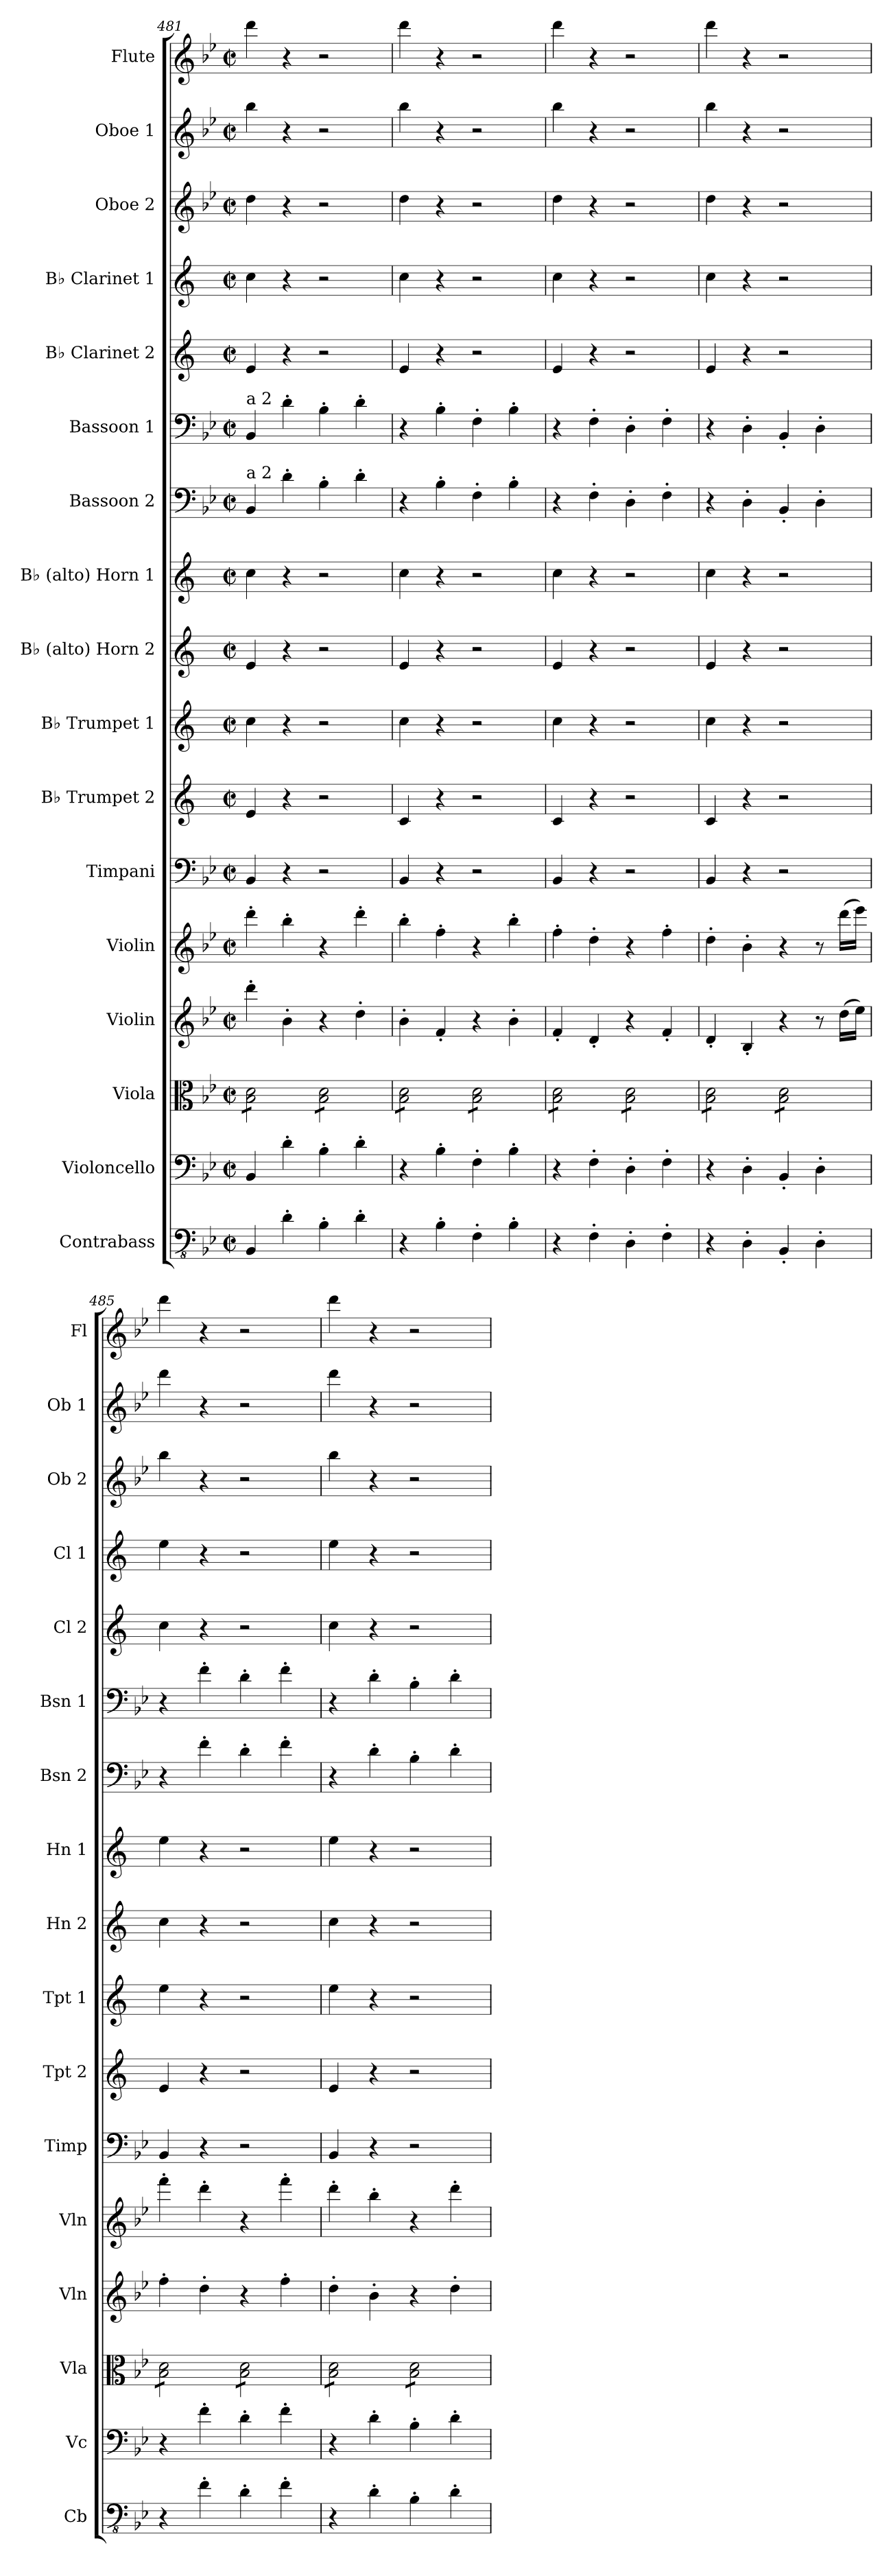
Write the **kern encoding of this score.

**kern	**kern	**kern	**kern	**kern	**kern	**kern	**kern	**kern	**kern	**kern	**kern	**kern	**kern	**kern	**kern	**kern
*part17	*part16	*part15	*part14	*part13	*part12	*part11	*part10	*part9	*part8	*part7	*part6	*part5	*part4	*part3	*part2	*part1
*staff17	*staff16	*staff15	*staff14	*staff13	*staff12	*staff11	*staff10	*staff9	*staff8	*staff7	*staff6	*staff5	*staff4	*staff3	*staff2	*staff1
*I"Contrabass	*I"Violoncello	*I"Viola	*I"Violin	*I"Violin	*I"Timpani	*I"B♭ Trumpet 2	*I"B♭ Trumpet 1	*I"B♭ (alto) Horn 2	*I"B♭ (alto) Horn 1	*I"Bassoon 2	*I"Bassoon 1	*I"B♭ Clarinet 2	*I"B♭ Clarinet 1	*I"Oboe 2	*I"Oboe 1	*I"Flute
*I'Cb	*I'Vc	*I'Vla	*I'Vln	*I'Vln	*I'Timp	*I'Tpt 2	*I'Tpt 1	*I'Hn 2	*I'Hn 1	*I'Bsn 2	*I'Bsn 1	*I'Cl 2	*I'Cl 1	*I'Ob 2	*I'Ob 1	*I'Fl
*clefFv4	*clefF4	*clefC3	*clefG2	*clefG2	*clefF4	*clefG2	*clefG2	*clefG2	*clefG2	*clefF4	*clefF4	*clefG2	*clefG2	*clefG2	*clefG2	*clefG2
*	*	*	*	*	*	*ITrd1c2	*ITrd1c2	*ITrd1c2	*ITrd1c2	*	*	*ITrd1c2	*ITrd1c2	*	*	*
*k[b-e-]	*k[b-e-]	*k[b-e-]	*k[b-e-]	*k[b-e-]	*k[b-e-]	*k[b-e-]	*k[b-e-]	*k[b-e-]	*k[b-e-]	*k[b-e-]	*k[b-e-]	*k[b-e-]	*k[b-e-]	*k[b-e-]	*k[b-e-]	*k[b-e-]
*M2/2	*M2/2	*M2/2	*M2/2	*M2/2	*M2/2	*M2/2	*M2/2	*M2/2	*M2/2	*M2/2	*M2/2	*M2/2	*M2/2	*M2/2	*M2/2	*M2/2
*met(c|)	*met(c|)	*met(c|)	*met(c|)	*met(c|)	*met(c|)	*met(c|)	*met(c|)	*met(c|)	*met(c|)	*met(c|)	*met(c|)	*met(c|)	*met(c|)	*met(c|)	*met(c|)	*met(c|)
=481	=481	=481	=481	=481	=481	=481	=481	=481	=481	=481	=481	=481	=481	=481	=481	=481
!	!	!	!	!	!	!	!	!	!	!	!LO:TX:a:t=a 2	!	!	!	!	!
!	!	!	!	!	!	!	!	!	!	!LO:TX:a:t=a 2	!	!	!	!	!	!
*	*	*tremolo	*	*	*	*	*	*	*	*	*	*	*	*	*	*
4BBB-/	4BB-/	8B-\ 8d\L	4ddd'\	4ddd'\	4BB-/	4d/	4b-\	4d/	4b-\	4BB-/	4BB-/	4d/	4b-\	4dd\	4bb-\	4ddd\
.	.	8B-\ 8d\	.	.	.	.	.	.	.	.	.	.	.	.	.	.
4D'\	4d'\	8B-\ 8d\	4b-'\	4bb-'\	4r	4r	4r	4r	4r	4d'\	4d'\	4r	4r	4r	4r	4r
.	.	8B-\ 8d\J	.	.	.	.	.	.	.	.	.	.	.	.	.	.
4BB-'\	4B-'\	8B-\ 8d\L	4r	4r	2r	2r	2r	2r	2r	4B-'\	4B-'\	2r	2r	2r	2r	2r
.	.	8B-\ 8d\	.	.	.	.	.	.	.	.	.	.	.	.	.	.
4D'\	4d'\	8B-\ 8d\	4dd'\	4ddd'\	.	.	.	.	.	4d'\	4d'\	.	.	.	.	.
.	.	8B-\ 8d\J	.	.	.	.	.	.	.	.	.	.	.	.	.	.
=482	=482	=482	=482	=482	=482	=482	=482	=482	=482	=482	=482	=482	=482	=482	=482	=482
4r	4r	8B-\ 8d\L	4b-'\	4bb-'\	4BB-/	4B-/	4b-\	4d/	4b-\	4r	4r	4d/	4b-\	4dd\	4bb-\	4ddd\
.	.	8B-\ 8d\	.	.	.	.	.	.	.	.	.	.	.	.	.	.
4BB-'\	4B-'\	8B-\ 8d\	4f'/	4ff'\	4r	4r	4r	4r	4r	4B-'\	4B-'\	4r	4r	4r	4r	4r
.	.	8B-\ 8d\J	.	.	.	.	.	.	.	.	.	.	.	.	.	.
4FF'\	4F'\	8B-\ 8d\L	4r	4r	2r	2r	2r	2r	2r	4F'\	4F'\	2r	2r	2r	2r	2r
.	.	8B-\ 8d\	.	.	.	.	.	.	.	.	.	.	.	.	.	.
4BB-'\	4B-'\	8B-\ 8d\	4b-'\	4bb-'\	.	.	.	.	.	4B-'\	4B-'\	.	.	.	.	.
.	.	8B-\ 8d\J	.	.	.	.	.	.	.	.	.	.	.	.	.	.
=483	=483	=483	=483	=483	=483	=483	=483	=483	=483	=483	=483	=483	=483	=483	=483	=483
4r	4r	8B-\ 8d\L	4f'/	4ff'\	4BB-/	4B-/	4b-\	4d/	4b-\	4r	4r	4d/	4b-\	4dd\	4bb-\	4ddd\
.	.	8B-\ 8d\	.	.	.	.	.	.	.	.	.	.	.	.	.	.
4FF'\	4F'\	8B-\ 8d\	4d'/	4dd'\	4r	4r	4r	4r	4r	4F'\	4F'\	4r	4r	4r	4r	4r
.	.	8B-\ 8d\J	.	.	.	.	.	.	.	.	.	.	.	.	.	.
4DD'\	4D'\	8B-\ 8d\L	4r	4r	2r	2r	2r	2r	2r	4D'\	4D'\	2r	2r	2r	2r	2r
.	.	8B-\ 8d\	.	.	.	.	.	.	.	.	.	.	.	.	.	.
4FF'\	4F'\	8B-\ 8d\	4f'/	4ff'\	.	.	.	.	.	4F'\	4F'\	.	.	.	.	.
.	.	8B-\ 8d\J	.	.	.	.	.	.	.	.	.	.	.	.	.	.
=484	=484	=484	=484	=484	=484	=484	=484	=484	=484	=484	=484	=484	=484	=484	=484	=484
4r	4r	8B-\ 8d\L	4d'/	4dd'\	4BB-/	4B-/	4b-\	4d/	4b-\	4r	4r	4d/	4b-\	4dd\	4bb-\	4ddd\
.	.	8B-\ 8d\	.	.	.	.	.	.	.	.	.	.	.	.	.	.
4DD'\	4D'\	8B-\ 8d\	4B-'/	4b-'\	4r	4r	4r	4r	4r	4D'\	4D'\	4r	4r	4r	4r	4r
.	.	8B-\ 8d\J	.	.	.	.	.	.	.	.	.	.	.	.	.	.
4BBB-'/	4BB-'/	8B-\ 8d\L	4r	4r	2r	2r	2r	2r	2r	4BB-'/	4BB-'/	2r	2r	2r	2r	2r
.	.	8B-\ 8d\	.	.	.	.	.	.	.	.	.	.	.	.	.	.
4DD'\	4D'\	8B-\ 8d\	8r	8r	.	.	.	.	.	4D'\	4D'\	.	.	.	.	.
.	.	8B-\ 8d\J	(>16dd\LL	(>16ddd\LL	.	.	.	.	.	.	.	.	.	.	.	.
.	.	.	16ee-\JJ)	16eee-\JJ)	.	.	.	.	.	.	.	.	.	.	.	.
=485	=485	=485	=485	=485	=485	=485	=485	=485	=485	=485	=485	=485	=485	=485	=485	=485
4r	4r	8B-\ 8d\L	4ff'\	4fff'\	4BB-/	4d/	4dd\	4b-\	4dd\	4r	4r	4b-\	4dd\	4bb-\	4ddd\	4ddd\
.	.	8B-\ 8d\	.	.	.	.	.	.	.	.	.	.	.	.	.	.
4F'\	4f'\	8B-\ 8d\	4dd'\	4ddd'\	4r	4r	4r	4r	4r	4f'\	4f'\	4r	4r	4r	4r	4r
.	.	8B-\ 8d\J	.	.	.	.	.	.	.	.	.	.	.	.	.	.
4D'\	4d'\	8B-\ 8d\L	4r	4r	2r	2r	2r	2r	2r	4d'\	4d'\	2r	2r	2r	2r	2r
.	.	8B-\ 8d\	.	.	.	.	.	.	.	.	.	.	.	.	.	.
4F'\	4f'\	8B-\ 8d\	4ff'\	4fff'\	.	.	.	.	.	4f'\	4f'\	.	.	.	.	.
.	.	8B-\ 8d\J	.	.	.	.	.	.	.	.	.	.	.	.	.	.
!!LO:PB:g=z
=486	=486	=486	=486	=486	=486	=486	=486	=486	=486	=486	=486	=486	=486	=486	=486	=486
4r	4r	8B-\ 8d\L	4dd'\	4ddd'\	4BB-/	4d/	4dd\	4b-\	4dd\	4r	4r	4b-\	4dd\	4bb-\	4ddd\	4ddd\
.	.	8B-\ 8d\	.	.	.	.	.	.	.	.	.	.	.	.	.	.
4D'\	4d'\	8B-\ 8d\	4b-'\	4bb-'\	4r	4r	4r	4r	4r	4d'\	4d'\	4r	4r	4r	4r	4r
.	.	8B-\ 8d\J	.	.	.	.	.	.	.	.	.	.	.	.	.	.
4BB-'\	4B-'\	8B-\ 8d\L	4r	4r	2r	2r	2r	2r	2r	4B-'\	4B-'\	2r	2r	2r	2r	2r
.	.	8B-\ 8d\	.	.	.	.	.	.	.	.	.	.	.	.	.	.
4D'\	4d'\	8B-\ 8d\	4dd'\	4ddd'\	.	.	.	.	.	4d'\	4d'\	.	.	.	.	.
.	.	8B-\ 8d\J	.	.	.	.	.	.	.	.	.	.	.	.	.	.
*	*	*Xtremolo	*	*	*	*	*	*	*	*	*	*	*	*	*	*
=	=	=	=	=	=	=	=	=	=	=	=	=	=	=	=	=
*-	*-	*-	*-	*-	*-	*-	*-	*-	*-	*-	*-	*-	*-	*-	*-	*-
